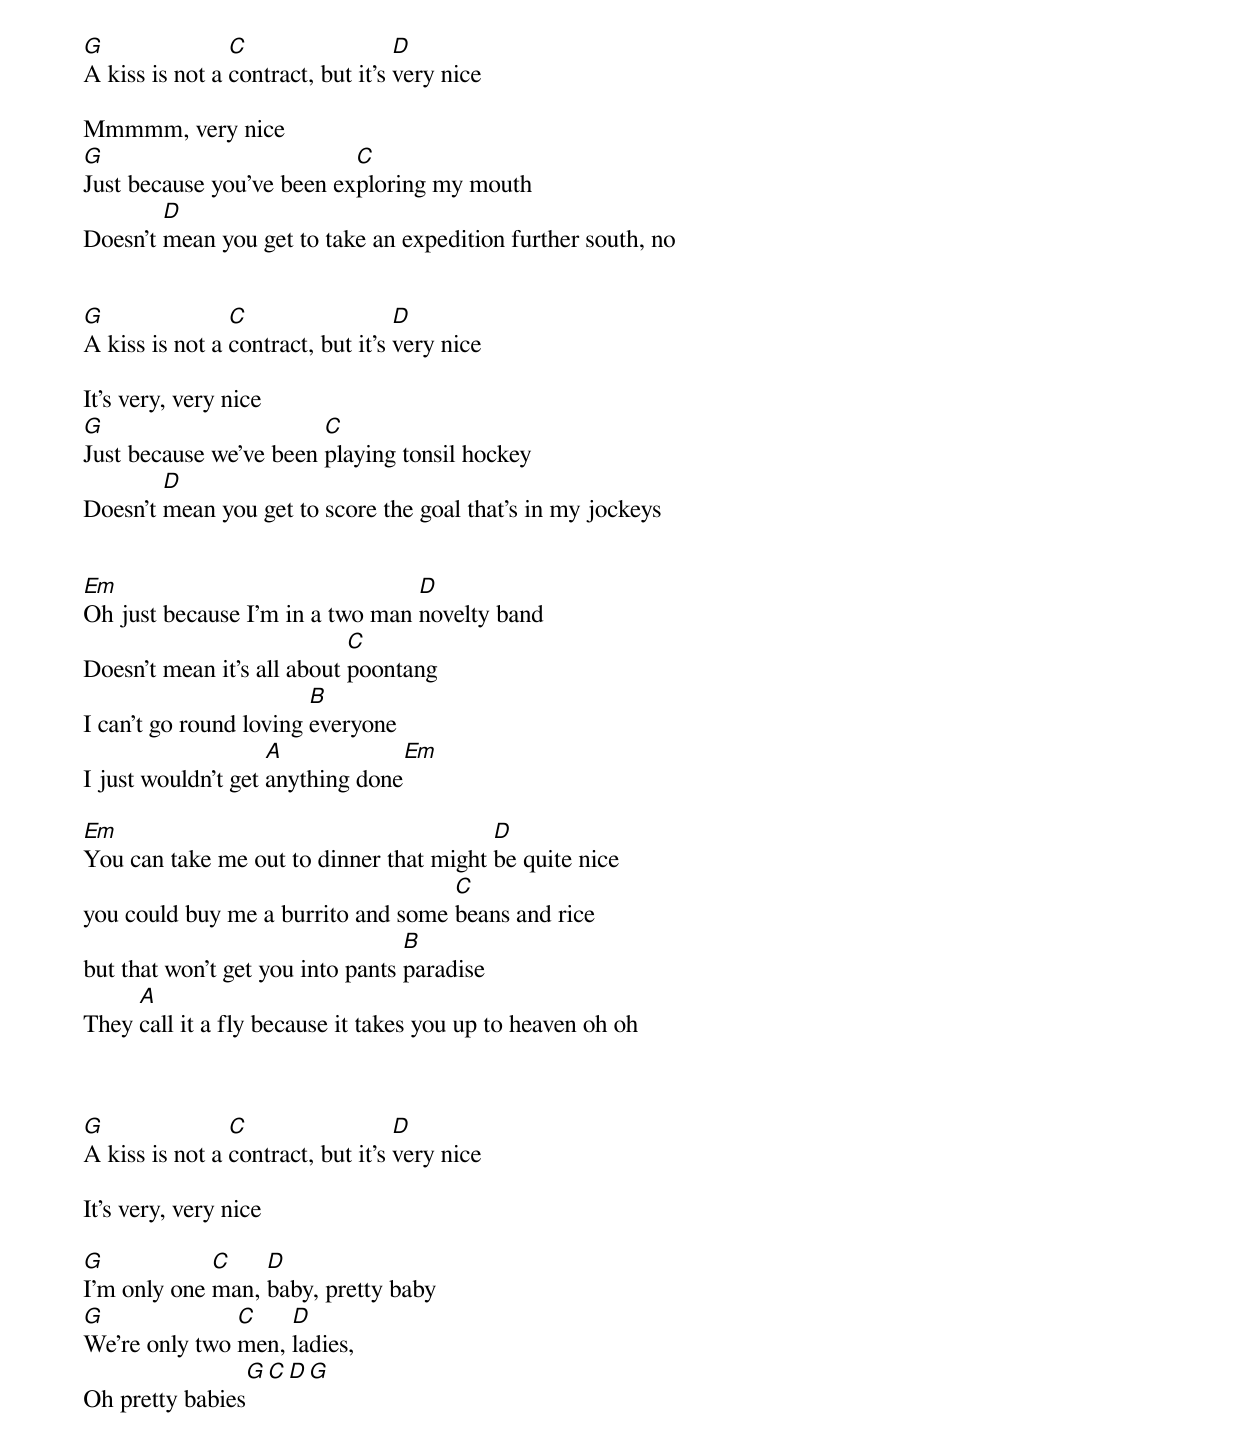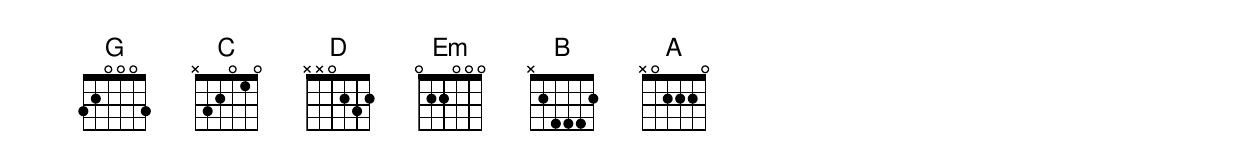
G               C                  D
A kiss is not a contract, but it's very nice

Mmmmm, very nice
G                          C
Just because you've been exploring my mouth
        D
Doesn't mean you get to take an expedition further south, no


G               C                  D
A kiss is not a contract, but it's very nice

It's very, very nice
G                       C
Just because we've been playing tonsil hockey
        D
Doesn't mean you get to score the goal that's in my jockeys


Em                               D
Oh just because I'm in a two man novelty band
                            C
Doesn't mean it's all about poontang
                        B
I can't go round loving everyone
                    A             Em
I just wouldn't get anything done

Em                                       D
You can take me out to dinner that might be quite nice
                                    C
you could buy me a burrito and some beans and rice
                                  B
but that won't get you into pants paradise
     A
They call it a fly because it takes you up to heaven oh oh



G               C                  D
A kiss is not a contract, but it's very nice

It's very, very nice

G            C    D
I'm only one man, baby, pretty baby
G              C    D
We're only two men, ladies,
                G   C   D  G
Oh pretty babies
